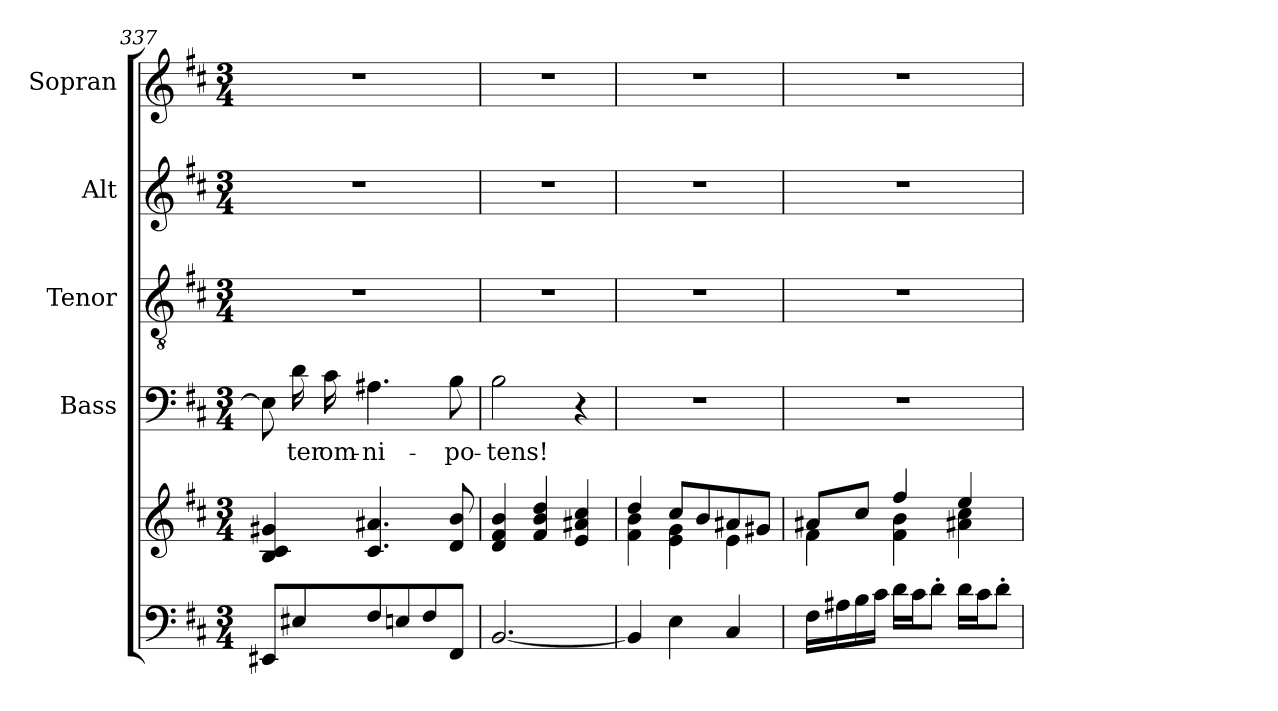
**kern	**kern	**kern	**text	**kern	**kern	**kern
*part5	*part5	*part4	*part4	*part3	*part2	*part1
*staff6	*staff5	*staff4	*staff4	*staff3	*staff2	*staff1
*	*	*I"Bass	*	*I"Tenor	*I"Alt	*I"Sopran
*	*	*I'B.	*	*I'T.	*I'A.	*I'S.
*clefF4	*clefG2	*clefF4	*	*clefGv2	*clefG2	*clefG2
*k[f#c#]	*k[f#c#]	*k[f#c#]	*	*k[f#c#]	*k[f#c#]	*k[f#c#]
*D:	*D:	*D:	*	*D:	*D:	*D:
*M3/4	*M3/4	*M3/4	*	*M3/4	*M3/4	*M3/4
=337	=337	=337	=337	=337	=337	=337
8EE#X/L	4B/ 4c#/ 4g#X/	8E#\]	.	2.r	2.r	2.r
!	!	!	!LO:LY:b	!	!	!
8E#X/	.	16d\	-ter	.	.	.
!	!	!	!LO:LY:b	!	!	!
.	.	16c#\	om-	.	.	.
!	!	!	!LO:LY:b	!	!	!
8F#/	4.c#/ 4.a#X/	4.A#X\	-ni-	.	.	.
8En/	.	.	.	.	.	.
8F#/	.	.	.	.	.	.
!	!	!	!LO:LY:b	!	!	!
8FF#/J	8d/ 8b/	8B\	-po-	.	.	.
!!LO:LB:g=z
=338	=338	=338	=338	=338	=338	=338
!	!	!	!LO:LY:b	!	!	!
[2.BB/	4d/ 4f#/ 4b/	2B\	-tens!	2.r	2.r	2.r
.	4f#/ 4b/ 4dd/	.	.	.	.	.
.	4e/ 4a#X/ 4cc#/	4r	.	.	.	.
=339	=339	=339	=339	=339	=339	=339
*	*^	*	*	*	*	*
4BB/]	4dd/	4f#\ 4b\	2.r	.	2.r	2.r	2.r
4E\	8cc#/L	4e\ 4g\	.	.	.	.	.
.	8b/	.	.	.	.	.	.
4C#/	8a#X/	4e\	.	.	.	.	.
.	8g#X/J	.	.	.	.	.	.
=340	=340	=340	=340	=340	=340	=340	=340
16F#\LL	8a#X/L	4f#\	2.r	.	2.r	2.r	2.r
16A#X\	.	.	.	.	.	.	.
16B\	8cc#/J	.	.	.	.	.	.
16c#\JJ	.	.	.	.	.	.	.
16d\LL	4ff#/	4f#\ 4b\	.	.	.	.	.
16c#\J	.	.	.	.	.	.	.
8d'>\J	.	.	.	.	.	.	.
16d\LL	4ee/	4a#X\ 4cc#\	.	.	.	.	.
16c#\J	.	.	.	.	.	.	.
8d'>\J	.	.	.	.	.	.	.
*	*v	*v	*	*	*	*	*
=	=	=	=	=	=	=
*-	*-	*-	*-	*-	*-	*-
